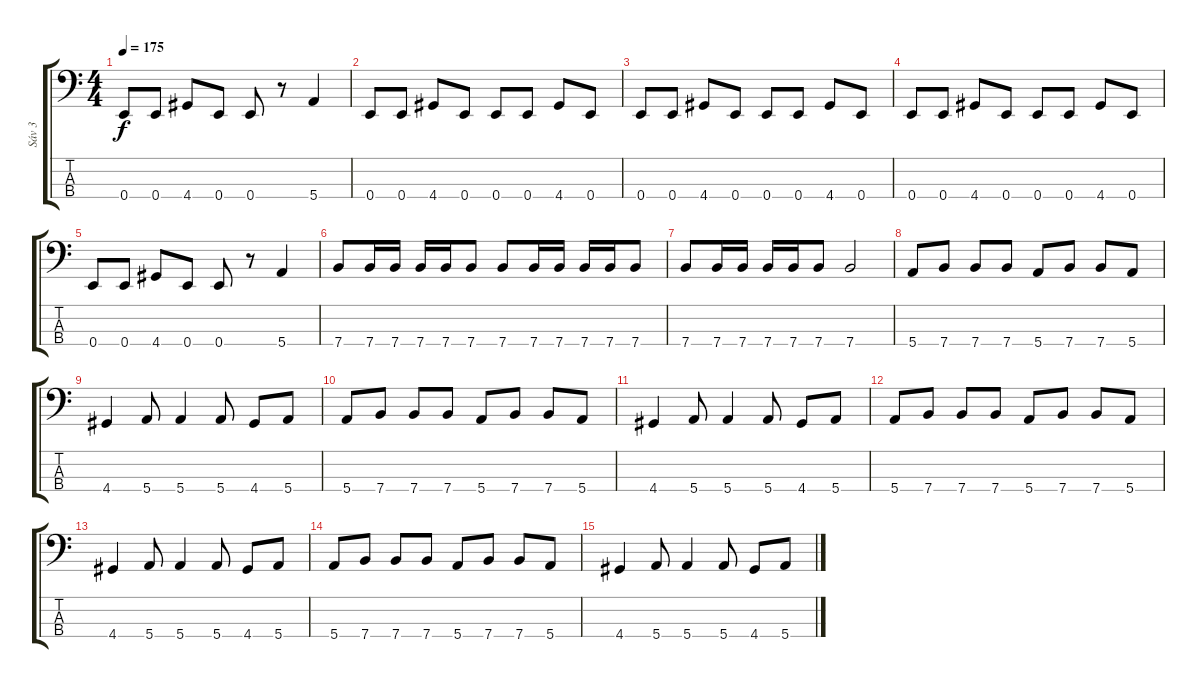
\track ("Sáv 3" "Sáv 3") {instrument electricbassfinger}
\staff {score tabs}
\tuning (G2 D2 A1 E1) {hide}
\ts (4 4)
\tempo 175
\clef f4
\ks c
0.4.8{dy f} 0.4.8 4.4.8 0.4.8 0.4.8 r.8 5.4.4 |
0.4.8 0.4.8 4.4.8 0.4.8 0.4.8 0.4.8 4.4.8 0.4.8 |
0.4.8 0.4.8 4.4.8 0.4.8 0.4.8 0.4.8 4.4.8 0.4.8 |
0.4.8 0.4.8 4.4.8 0.4.8 0.4.8 0.4.8 4.4.8 0.4.8 |
0.4.8 0.4.8 4.4.8 0.4.8 0.4.8 r.8 5.4.4 |
7.4.8 7.4.16 7.4.16 7.4.16 7.4.16 7.4.8 7.4.8 7.4.16 7.4.16 7.4.16 7.4.16 7.4.8 |
7.4.8 7.4.16 7.4.16 7.4.16 7.4.16 7.4.8 7.4.2 |
5.4.8 7.4.8 7.4.8 7.4.8 5.4.8 7.4.8 7.4.8 5.4.8 |
4.4.4 5.4.8 5.4.4 5.4.8 4.4.8 5.4.8 |
5.4.8 7.4.8 7.4.8 7.4.8 5.4.8 7.4.8 7.4.8 5.4.8 |
4.4.4 5.4.8 5.4.4 5.4.8 4.4.8 5.4.8 |
5.4.8 7.4.8 7.4.8 7.4.8 5.4.8 7.4.8 7.4.8 5.4.8 |
4.4.4 5.4.8 5.4.4 5.4.8 4.4.8 5.4.8 |
5.4.8 7.4.8 7.4.8 7.4.8 5.4.8 7.4.8 7.4.8 5.4.8 |
4.4.4 5.4.8 5.4.4 5.4.8 4.4.8 5.4.8
